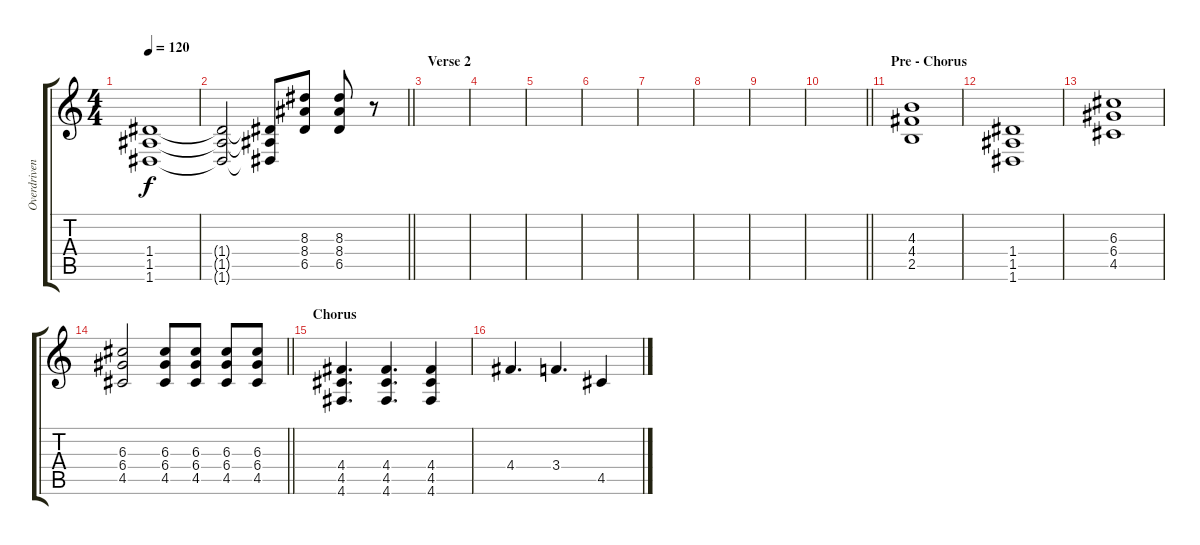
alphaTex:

\track ("Overdriven" "Overdriven") {instrument overdrivenguitar}
\staff {score tabs}
\tuning (E4 B3 G3 D3 A2 D2) {hide}
\ts (4 4)
\tempo 120
\clef g2
\ks c
(1.4 1.5 1.6).1{dy f} |
\barLineRight lightlight
(1.4{t} 1.5{t} 1.6{t}).2 (1.4{t} 1.5{t} 1.6{t}).8 (8.3 8.4 6.5).8 (8.3 8.4 6.5).8 r.8 |
\section ("" "Verse 2")
|
|
|
|
|
|
|
\barLineRight lightlight
|
\section ("" "Pre - Chorus")
(4.3 4.4 2.5).1 |
(1.4 1.5 1.6).1 |
(6.3 6.4 4.5).1 |
\barLineRight lightlight
(6.3 6.4 4.5).2 (6.3 6.4 4.5).8 (6.3 6.4 4.5).8 (6.3 6.4 4.5).8 (6.3 6.4 4.5).8 |
\section ("" "Chorus")
(4.4 4.5 4.6).4{d} (4.4 4.5 4.6).4{d} (4.4 4.5 4.6).4 |
4.4.4{d} 3.4.4{d} 4.5.4
